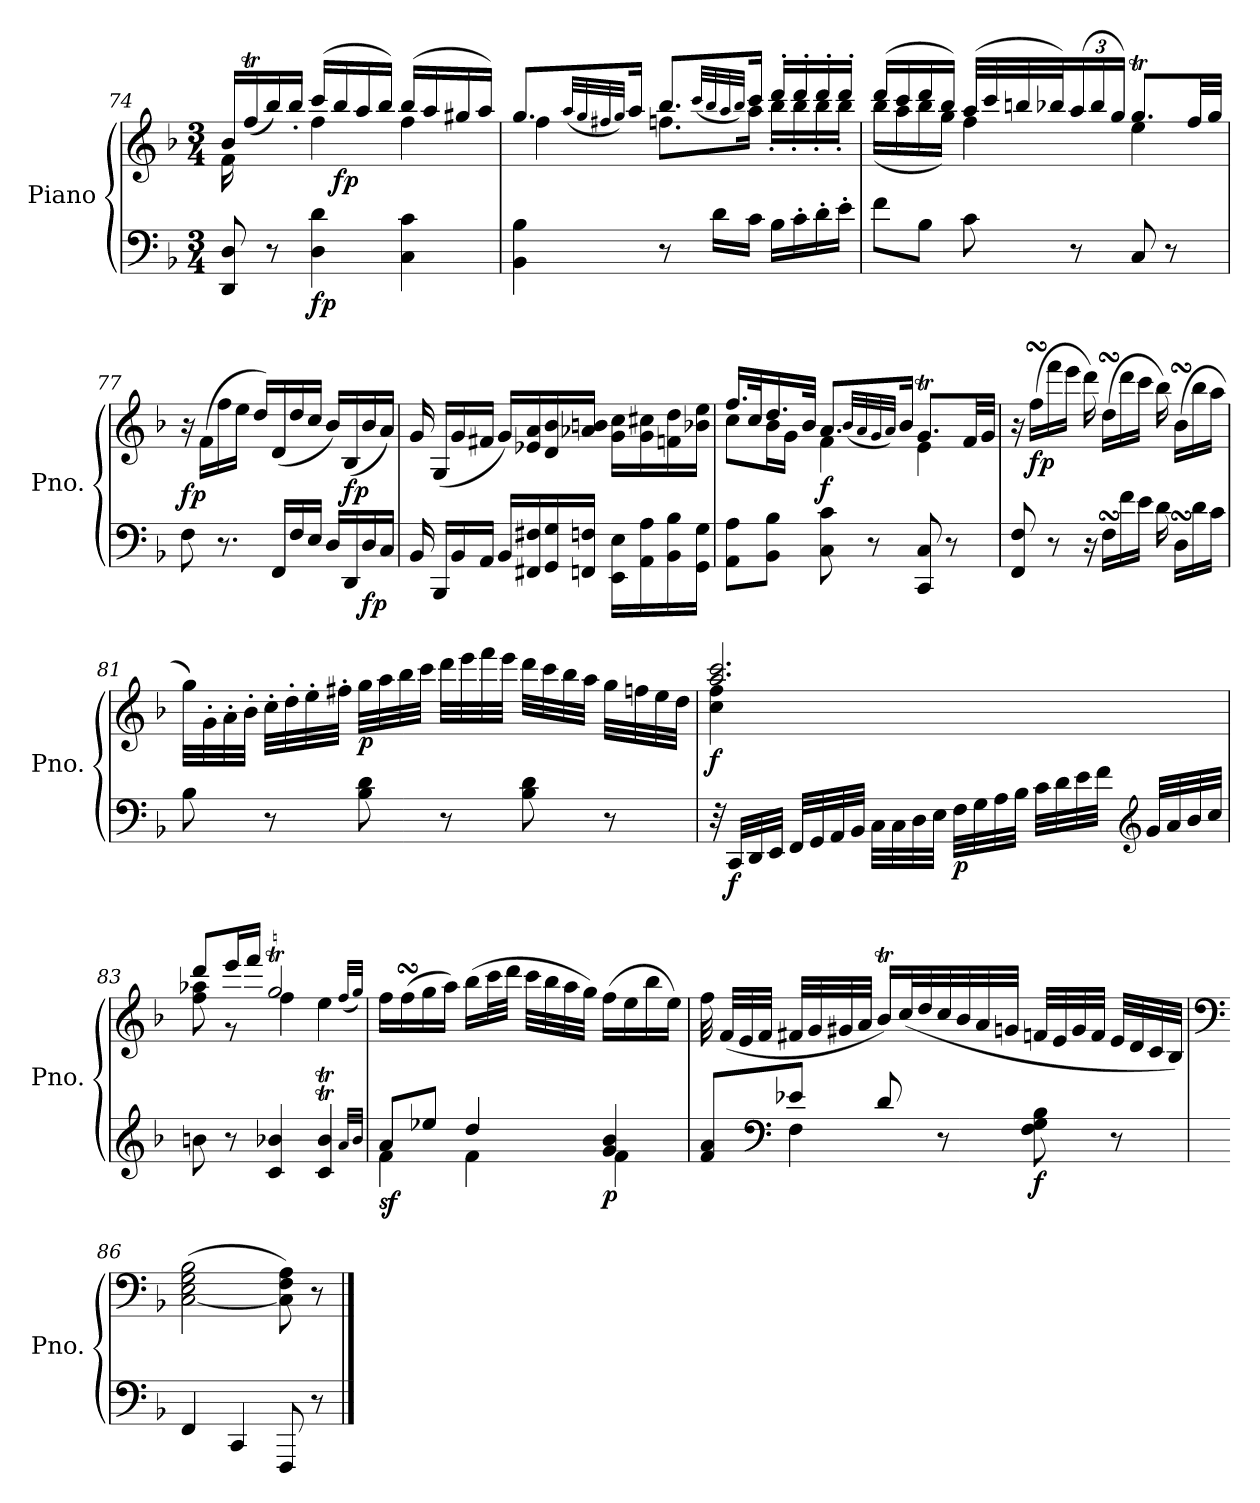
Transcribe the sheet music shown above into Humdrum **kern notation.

**kern	**kern	**dynam
*part1	*part1	*part1
*staff2	*staff1	*staff1/2
*I"Piano	*	*
*I'Pno.	*	*
*clefF4	*clefG2	*
*k[b-]	*k[b-]	*
*M3/4	*M3/4	*
=74	=74	=74
*	*^	*
8DD/ 8D/	16b-/LL	16f\	.
.	(<16ffT/	16ryy	.
8r	16bb-/)	8ryy	.
.	16bb-'/JJ	.	.
!	!	!	!LO:DY:b=2
4D\ 4d\	(>16ccc/LL	4ff\	fp
!	!	!	!LO:DY:b
.	16bb-/	.	fp
.	16aa/	.	.
.	16bb-/JJ)	.	.
!	!	!	!LO:DY:b=2
!	!	!	!LO:DY:n=1:b
4C\ 4c\	(>16bb-/LL	4ff\	fp fp
.	16aa/	.	.
.	16gg#X/	.	.
.	16aa/JJ)	.	.
=75	=75	=75	=75
4BB-\ 4B-\	8.gg/L	4ff\	.
.	(<32qaa/LLL	.	.
.	32qgg/	.	.
.	32qff#X/	.	.
.	32qgg/JJJ)	.	.
.	16aa/Jk	.	.
8r	8.bb-/L	8.ffn\L	.
16d\LL	.	.	.
.	(<32qccc/LLL	.	.
.	32qbb-/	.	.
.	32qaa/	.	.
.	32qbb-/JJJ)	.	.
16c\JJ	16ccc/Jk	16aa\Jk	.
16B-\LL	16ddd'/LL	16bb-'\LL	.
16c'\	16ddd'/	16bb-'\	.
16d'\	16ddd'/	16bb-'\	.
16e'\JJ	16ddd'/JJ	16bb-'\JJ	.
=76	=76	=76	=76
8f\L	(>16ddd/LL	(<16bb-\LL	.
.	16ccc/	16aa\	.
8B-\J	16ddd/	16bb-\	.
.	16bb-/JJ)	16gg\JJ)	.
8c\	(>32aa/LLL	4ff\	.
.	32ccc/	.	.
.	32bbn/	.	.
.	32bb-X/J)	.	.
*	*Xbrackettup	*	*
8r	(>24aa/	.	.
.	24bb-/	.	.
.	24gg/JJ)	.	.
8C/	8.ggT/L	4ee\	.
8r	.	.	.
.	32ff/LL	.	.
.	32gg/JJJ	.	.
*	*v	*v	*
=77	=77	=77
!	!	!LO:DY:b
8F\	16r	fp
.	(>16f\LL	.
8.r	16ff\	.
.	16ee\JJ	.
.	16dd/LL)	.
!	!	!LO:DY:b=2
!	!	!LO:DY:n=1:b
16FF/LL	(<16d/	fp fp
16F/	16dd/	.
16E/JJ	16cc/JJ	.
16D/LL	16b-/LL)	.
!	!	!LO:DY:n=2:b
16DD/	(<16B-/	fp
!	!	!LO:DY:n=3:b=2
16D/	16b-/	fp
16C/JJ	16a/JJ)	.
=78	=78	=78
16BB-/	16g/	.
!	!	!LO:DY:b=2
!	!	!LO:DY:n=1:b
16BBB-/LL	(<16G/LL	fp fp
16BB-/	16g/	.
16AA/JJ	16f#X/JJ	.
16BB-/LL	16g/LL)	.
16FF#X/ 16F#X/	16e-X/ 16a/	.
16GG/ 16G/	16d/ 16b-/	.
16FFn/ 16Fn/JJ	16a-X/ 16bn/JJ	.
16EE\ 16E\LL	16g\ 16cc\LL	.
16AA\ 16A\	16g\ 16cc#X\	.
16BB-\ 16B-\	16fn\ 16dd\	.
16GG\ 16G\JJ	16b-X\ 16ee\JJ	.
=79	=79	=79
*	*^	*
8AA\ 8A\L	16.ff/LL	8cc\L	.
.	32cc/K	.	.
8BB-\ 8B-\J	16.dd/	16b-\L	.
.	.	16g\JJ	.
.	32b-/JJk	.	.
!	!	!	!LO:DY:a=2
8C\ 8c\	8.a/L	4f\	f
8r	.	.	.
.	(<32qb-/LLL	.	.
.	32qa/	.	.
.	32qg/	.	.
.	32qa/JJJ)	.	.
.	16b-/Jk	.	.
8CC/ 8C/	8.gT/L	4e\	.
8r	.	.	.
.	32f/LL	.	.
.	32g/JJJ	.	.
*	*v	*v	*
=80	=80	=80
8FF/ 8F/	16r	.
!	!	!LO:DY:b
.	(>16ffsSSs\LL	fp
8r	16fff\	.
.	16eee\JJ	.
16r	16ddd\)	.
!	!	!LO:DY:b=2
!	!	!LO:DY:n=1:b
16FsSSs\LL	(>16ddsSSS\LL	fp fp
16f\	16ddd\	.
16e\JJ	16ccc\JJ	.
16d\	16bb-\)	.
!	!	!LO:DY:n=2:b=2
!	!	!LO:DY:n=3:b
16DsSSS\LL	(>16b-sSSs\LL	fp fp
16d\	16bb-\	.
16c\JJ	16aa\JJ	.
=81	=81	=81
8B-\	32gg\LLL)	.
.	32g'\	.
.	32a'\	.
.	32b-'\JJJ	.
8r	32cc'\LLL	.
.	32dd'\	.
.	32ee'\	.
.	32ff#X'\JJJ	.
!	!	!LO:DY:b
8B-\ 8d\	32gg\LLL	p
.	32aa\	.
.	32bb-\	.
.	32ccc\JJJ	.
8r	32ddd\LLL	.
.	32eee\	.
.	32fff\	.
.	32eee\JJJ	.
8B-\ 8d\	32ddd\LLL	.
.	32ccc\	.
.	32bb-\	.
.	32aa\JJJ	.
8r	32gg\LLL	.
.	32ffn\	.
.	32ee\	.
.	32dd\JJJ	.
=82	=82	=82
*	*^	*
!	!	!	!LO:DY:b
32r	2.aa/ 2.ccc/	4cc\ 4ff\	f
!	!	!	!LO:DY:b=2
32CC/LLL	.	.	f
32DD/	.	.	.
32EE/JJJ	.	.	.
32FF/LLL	.	.	.
32GG/	.	.	.
32AA/	.	.	.
32BB-/JJJ	.	.	.
32C\LLL	.	2ryy	.
32C\	.	.	.
32D\	.	.	.
32E\JJJ	.	.	.
!	!	!	!LO:DY:b=2
32F\LLL	.	.	p
32G\	.	.	.
32A\	.	.	.
32B-\JJJ	.	.	.
32c\LLL	.	.	.
32d\	.	.	.
32e\	.	.	.
32f\JJJ	.	.	.
*clefG2	*	*	*
32g/LLL	.	.	.
32a/	.	.	.
32b-/	.	.	.
32cc/JJJ	.	.	.
=83	=83	=83	=83
8bn\	8ddd/L	8ff\ 8aa-X\	.
8r	16eee/L	8r	.
.	16fff/JJ	.	.
4c/ 4b-X/	2ggT/	4ff\	.
4c/T 4b-/T	.	4ee\	.
32qa/LLL	.	(>32qff/LLL	.
32qb-/JJJ	.	32qgg/JJJ)	.
=84	=84	=84	=84
*^	*	*	*
!	!	!	!	!LO:DY:b=2
*	*	*v	*v	*
8a/L	4f\	16ff\LL	sf
.	.	(>16ffsSSs\	.
8ee-X/J	.	16gg\	.
.	.	16aa\JJ)	.
4dd/	4f\	(>16bb-\LL	.
.	.	32ccc\L	.
.	.	32ddd\JJJ	.
.	.	32ccc\LLL	.
.	.	32bb-\	.
.	.	32aa\	.
.	.	32gg\JJJ)	.
!	!	!	!LO:DY:b=2
4g/ 4b-/	4f\	(>16ff\LL	p
.	.	16ee\	.
.	.	16bb-\	.
.	.	16ee\JJ)	.
=85	=85	=85	=85
8f/ 8a/L	8ryy	32ff\	.
.	.	(<32f/LLL	.
.	.	32e/	.
.	.	32f/JJJ	.
*clefF4	*	*	*
8e-X/J	4F\	32f#X/LLL	.
.	.	32g/	.
.	.	32g#X/	.
.	.	32a/JJJ	.
8d/	.	16b-T/LL)	.
.	.	(>32cc/L	.
.	.	32dd/	.
8r	4.ryy	32cc/	.
.	.	32b-/	.
.	.	32a/	.
.	.	32gn/JJJ	.
!	!	!	!LO:DY:b=2
8F\ 8G\ 8B-\	.	32fn/LLL	f
.	.	32e/	.
.	.	32g/	.
.	.	32f/JJJ	.
8r	.	32e/LLL	.
.	.	32d/	.
.	.	32c/	.
.	.	32B-/JJJ)	.
*v	*v	*	*
=86	=86	=86
*	*clefF4	*
4FF/	(>[2C\ 2E\ 2G\ 2B-\	.
4CC/	.	.
8FFF/	8C\] 8F\ 8A\)	.
8r	8r	.
==	==	==
*-	*-	*-
